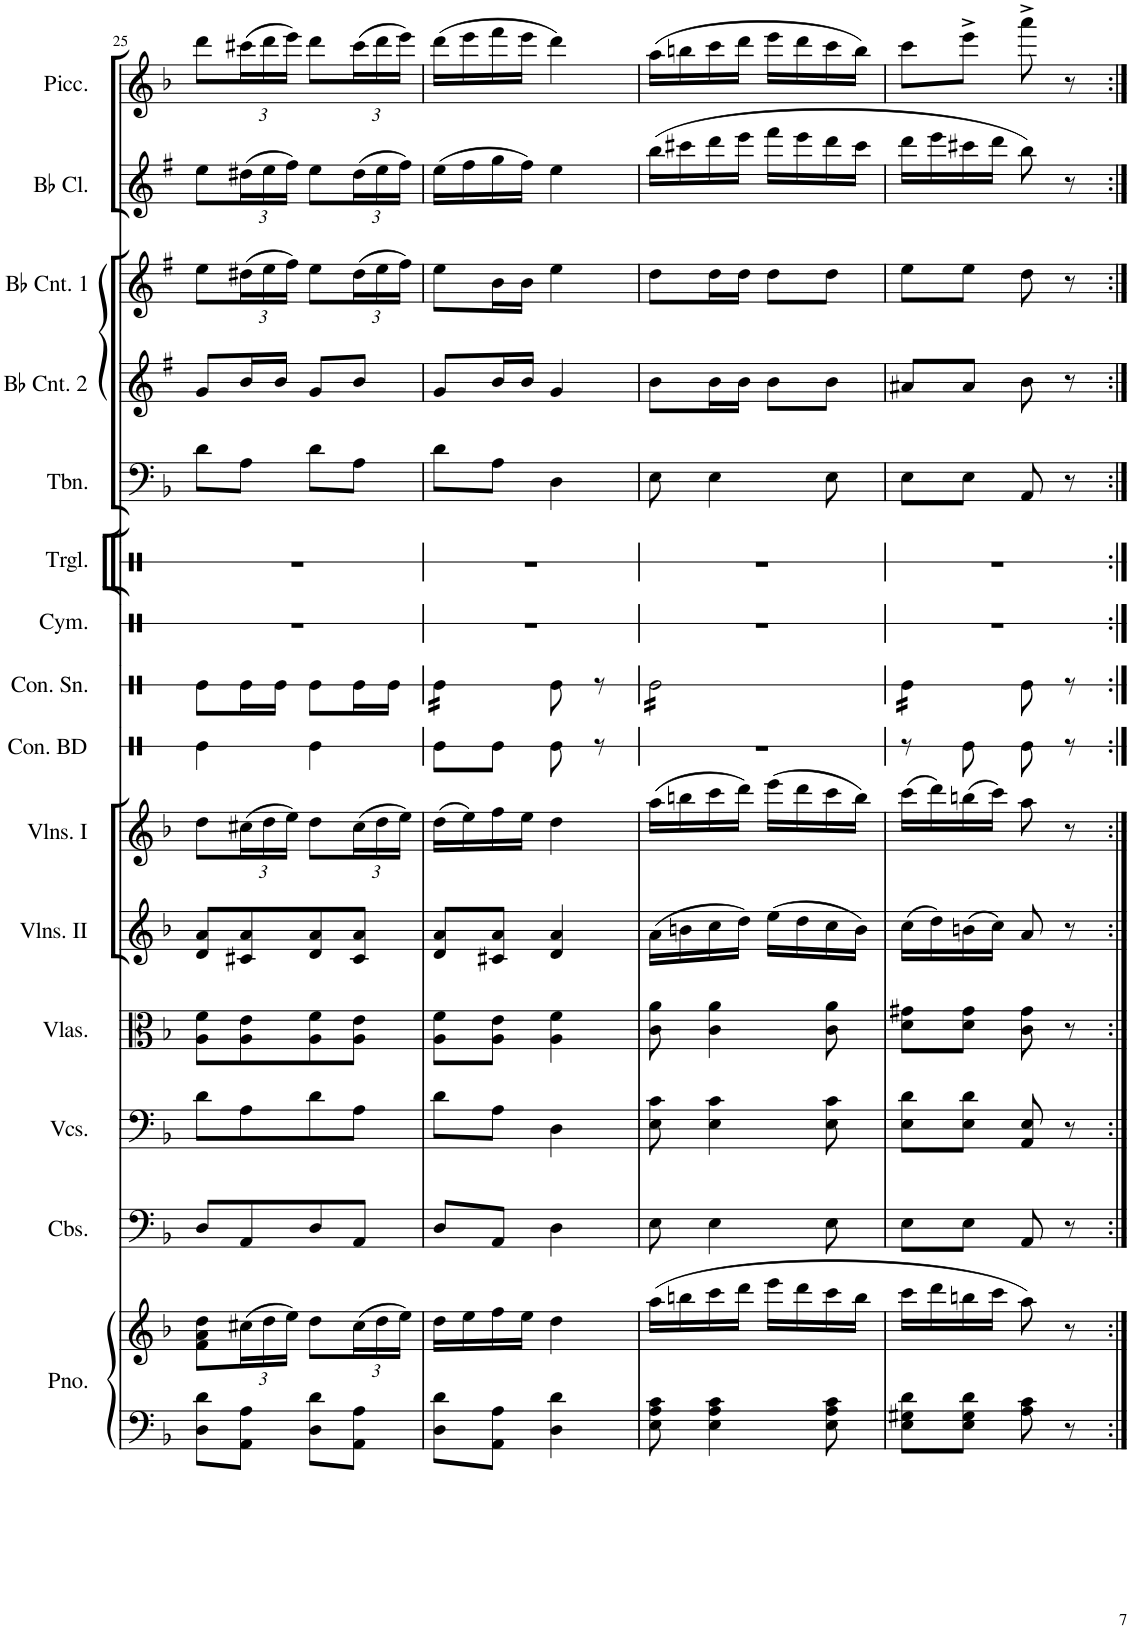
**kern	**kern	**kern	**kern	**kern	**kern	**kern	**kern	**kern	**kern	**kern	**kern	**kern	**kern	**kern	**kern
*part15	*part15	*part14	*part13	*part12	*part11	*part10	*part9	*part8	*part7	*part6	*part5	*part4	*part3	*part2	*part1
*staff16	*staff15	*staff14	*staff13	*staff12	*staff11	*staff10	*staff9	*staff8	*staff7	*staff6	*staff5	*staff4	*staff3	*staff2	*staff1
*I"Piano	*	*I"Contrabasses	*I"Violoncellos	*I"Violas	*I"Violins II	*I"Violins I	*I"Concert Bass Drum	*I"Concert Snare Drum	*I"Cymbal	*I"Triangle	*I"Trombone	*I"Bb Cornet 2	*I"Bb Cornet 1	*I"Bb Clarinet	*I"Piccolo
*I'Pno.	*	*I'Cbs.	*I'Vcs.	*I'Vlas.	*I'Vlns. II	*I'Vlns. I	*I'Con. BD	*I'Con. Sn.	*I'Cym.	*I'Trgl.	*I'Tbn.	*I'Bb Cnt. 2	*I'Bb Cnt. 1	*I'Bb Cl.	*I'Picc.
!!LO:PB:g=z
*clefF4	*clefG2	*clefF4	*clefF4	*clefC3	*clefG2	*clefG2	*clefX	*clefX	*clefX	*clefX	*clefF4	*clefG2	*clefG2	*clefG2	*clefG2
*	*	*Trd7c12	*	*	*	*	*	*	*	*	*	*Trd1c2	*Trd1c2	*Trd1c2	*Trd-7c-12
*k[b-]	*k[b-]	*k[b-]	*k[b-]	*k[b-]	*k[b-]	*k[b-]	*k[]	*k[]	*k[]	*k[]	*k[b-]	*k[f#]	*k[f#]	*k[f#]	*k[b-]
*M2/4	*M2/4	*M2/4	*M2/4	*M2/4	*M2/4	*M2/4	*M2/4	*M2/4	*M2/4	*M2/4	*M2/4	*M2/4	*M2/4	*M2/4	*M2/4
=25	=25	=25	=25	=25	=25	=25	=25	=25	=25	=25	=25	=25	=25	=25	=25
8D\ 8d\L	8f\ 8a\ 8dd\L	8D/L	8d\L	8A\ 8f\L	8d/ 8a/L	8dd\L	4Re\	8Re\L	2r	2r	8d\L	8g/L	8ee\L	8ee\L	8ddd\L
*	*Xbrackettup	*	*	*	*	*Xbrackettup	*	*	*	*	*	*	*Xbrackettup	*Xbrackettup	*Xbrackettup
8AA\ 8A\J	(24cc#X\L	8AA/	8A\	8A\ 8e\	8c#X/ 8a/	(24cc#X\L	.	16Re\L	.	.	8A\J	16b/L	(24dd#X\L	(24dd#X\L	(24ccc#X\L
.	24dd\	.	.	.	.	24dd\	.	.	.	.	.	.	24ee\	24ee\	24ddd\
.	.	.	.	.	.	.	.	16Re\JJ	.	.	.	16b/JJ	.	.	.
.	24ee\JJ)	.	.	.	.	24ee\JJ)	.	.	.	.	.	.	24ff#\JJ)	24ff#\JJ)	24eee\JJ)
8D\ 8d\L	8dd\L	8D/	8d\	8A\ 8f\	8d/ 8a/	8dd\L	4Re\	8Re\L	.	.	8d\L	8g/L	8ee\L	8ee\L	8ddd\L
8AA\ 8A\J	(24cc#\L	8AA/J	8A\J	8A\ 8e\J	8c#/ 8a/J	(24ccn\L	.	16Re\L	.	.	8A\J	8b/J	(24dd#\L	(24dd#\L	(24ccc#\L
.	24dd\	.	.	.	.	24dd\	.	.	.	.	.	.	24ee\	24ee\	24ddd\
.	.	.	.	.	.	.	.	16Re\JJ	.	.	.	.	.	.	.
.	24ee\JJ)	.	.	.	.	24ee\JJ)	.	.	.	.	.	.	24ff#\JJ)	24ff#\JJ)	24eee\JJ)
=26	=26	=26	=26	=26	=26	=26	=26	=26	=26	=26	=26	=26	=26	=26	=26
*	*	*	*	*	*	*	*	*tremolo	*	*	*	*	*	*	*
8D\ 8d\L	16dd\LL	8D/L	8d\L	8A\ 8f\L	8d/ 8a/L	(16dd\LL	8Re\L	16Re\LL	2r	2r	8d\L	8g/L	8ee\L	(16ee\LL	(16ddd\LL
.	16ee\	.	.	.	.	16ee\)	.	16Re\	.	.	.	.	.	16ff#\	16eee\
8AA\ 8A\J	16ff\	8AA/J	8A\J	8A\ 8e\J	8c#X/ 8a/J	16ff\	8Re\J	16Re\	.	.	8A\J	16b/L	16b\L	16gg\	16fff\
.	16ee\JJ	.	.	.	.	16ee\JJ	.	16Re\JJ	.	.	.	16b/JJ	16b\JJ	16ff#\JJ)	16eee\JJ
*	*	*	*	*	*	*	*	*Xtremolo	*	*	*	*	*	*	*
4D\ 4d\	4dd\	4D\	4D\	4A\ 4f\	4d/ 4a/	4dd\	8Re\	8Re\	.	.	4D\	4g/	4ee\	4ee\	4ddd\)
.	.	.	.	.	.	.	8r	8r	.	.	.	.	.	.	.
=27	=27	=27	=27	=27	=27	=27	=27	=27	=27	=27	=27	=27	=27	=27	=27
*	*	*	*	*	*	*	*	*tremolo	*	*	*	*	*	*	*
8E\ 8A\ 8c\	(16aa\LL	8E\	8E\ 8c\	8c\ 8a\	(16a\LL	(16aa\LL	2r	16Re\LL	2r	2r	8E\	8b\L	8dd\L	(16bb\LL	(16aa\LL
.	16bbn\	.	.	.	16bn\	16bbn\	.	16Re\	.	.	.	.	.	16ccc#X\	16bbn\
4E\ 4A\ 4c\	16ccc\	4E\	4E\ 4c\	4c\ 4a\	16cc\	16ccc\	.	16Re\	.	.	4E\	16b\L	16dd\L	16ddd\	16ccc\
.	16ddd\JJ	.	.	.	16dd\JJ)	16ddd\JJ)	.	16Re\	.	.	.	16b\JJ	16dd\JJ	16eee\JJ	16ddd\JJ
.	16eee\LL	.	.	.	(16ee\LL	(16eee\LL	.	16Re\	.	.	.	8b\L	8dd\L	16fff#\LL	16eee\LL
.	16ddd\	.	.	.	16dd\	16ddd\	.	16Re\	.	.	.	.	.	16eee\	16ddd\
8E\ 8A\ 8c\	16ccc\	8E\	8E\ 8c\	8c\ 8a\	16cc\	16ccc\	.	16Re\	.	.	8E\	8b\J	8dd\J	16ddd\	16ccc\
.	16bb\JJ	.	.	.	16b\JJ)	16bb\JJ)	.	16Re\JJ	.	.	.	.	.	16ccc#\JJ	16bb\JJ)
=28	=28	=28	=28	=28	=28	=28	=28	=28	=28	=28	=28	=28	=28	=28	=28
8E\ 8G#X\ 8d\L	16ccc\LL	8E\L	8E\ 8d\L	8d\ 8g#X\L	(16cc\LL	(16ccc\LL	8r	16Re\LL	2r	2r	8E\L	8a#X/L	8ee\L	16ddd\LL	8ccc\L
.	16ddd\	.	.	.	16dd\)	16ddd\)	.	16Re\	.	.	.	.	.	16eee\	.
8E\ 8G#\ 8d\J	16bbn\	8E\J	8E\ 8d\J	8d\ 8g#\J	(16bn\	(16bbn\	8Re\	16Re\	.	.	8E\J	8a#/J	8ee\J	16ccc#X\	8eee^\J
.	16ccc\JJ	.	.	.	16cc\JJ)	16ccc\JJ)	.	16Re\JJ	.	.	.	.	.	16ddd\JJ	.
*	*	*	*	*	*	*	*	*Xtremolo	*	*	*	*	*	*	*
8A\ 8c\	8aa\)	8AA/	8AA/ 8E/	8c\ 8g#\	8a/	8aa\	8Re\	8Re\	.	.	8AA/	8b\	8dd\	8bb\)	8aaa^\
8r	8r	8r	8r	8r	8r	8r	8r	8r	.	.	8r	8r	8r	8r	8r
=:|!	=:|!	=:|!	=:|!	=:|!	=:|!	=:|!	=:|!	=:|!	=:|!	=:|!	=:|!	=:|!	=:|!	=:|!	=:|!
*-	*-	*-	*-	*-	*-	*-	*-	*-	*-	*-	*-	*-	*-	*-	*-
